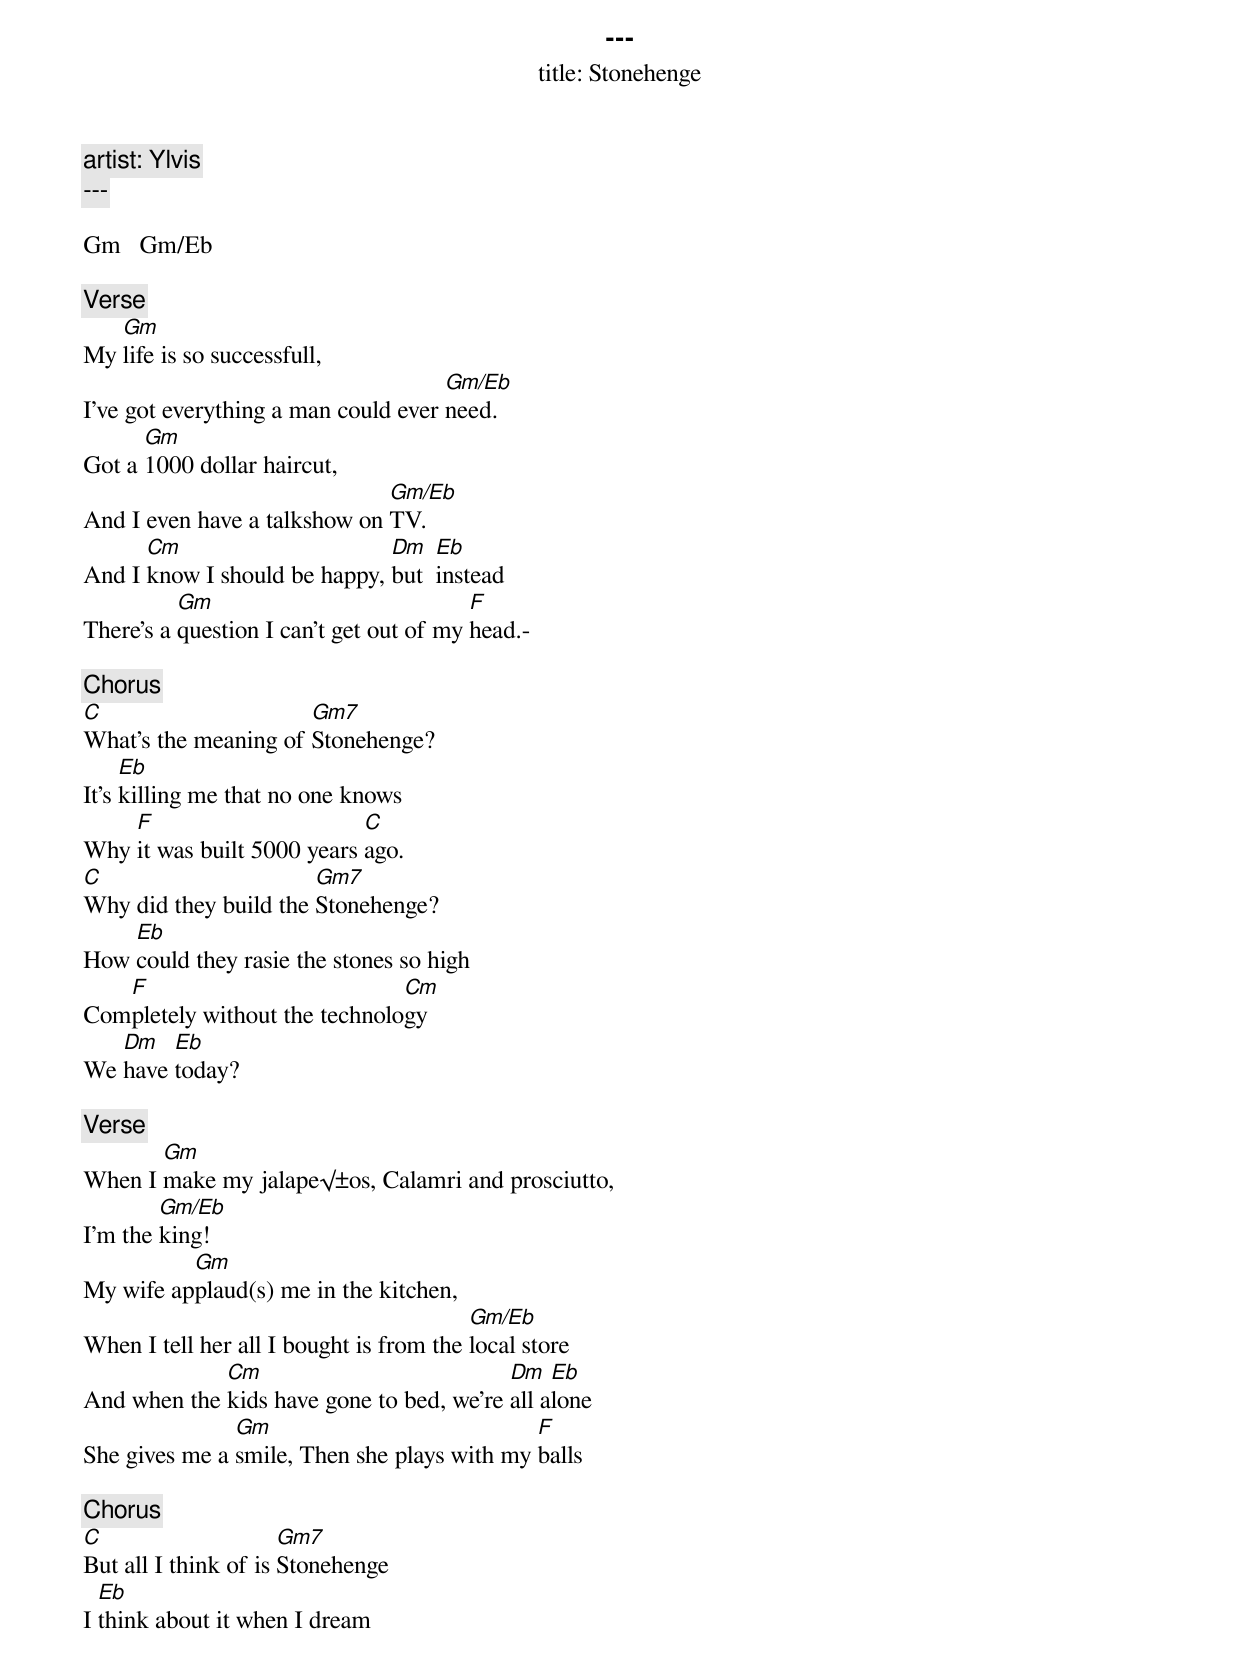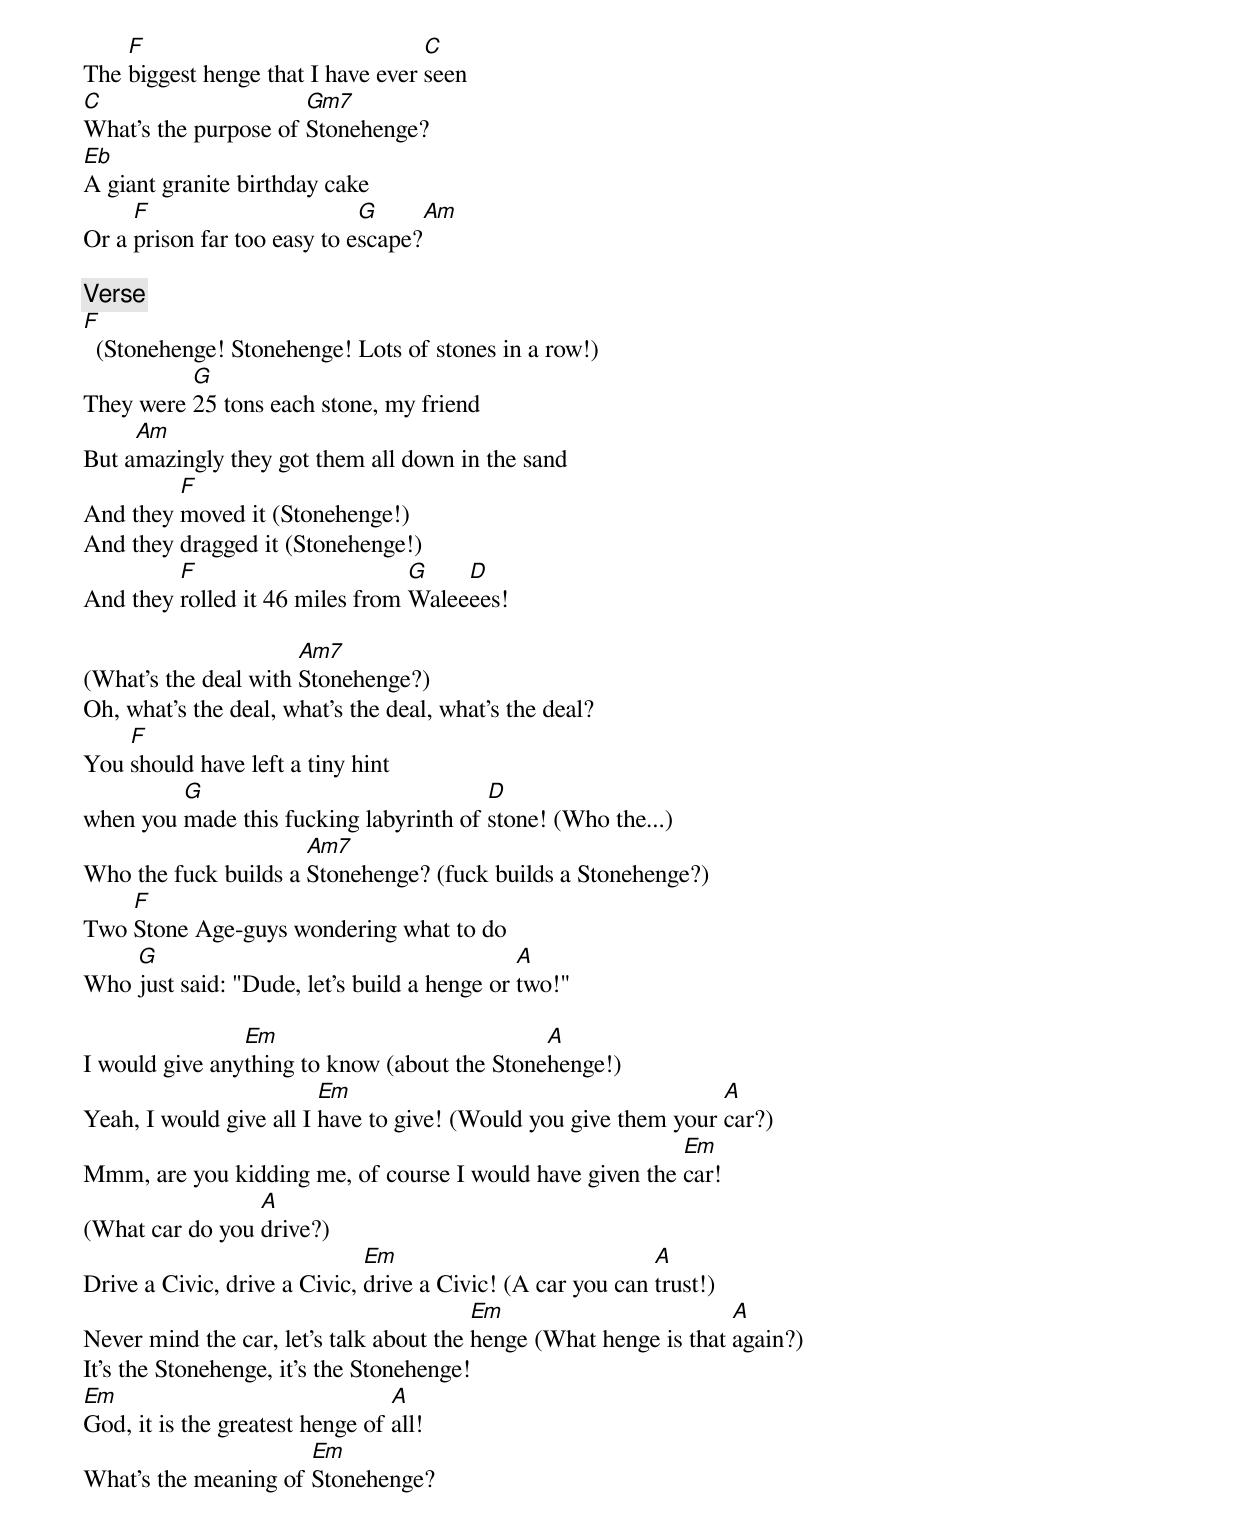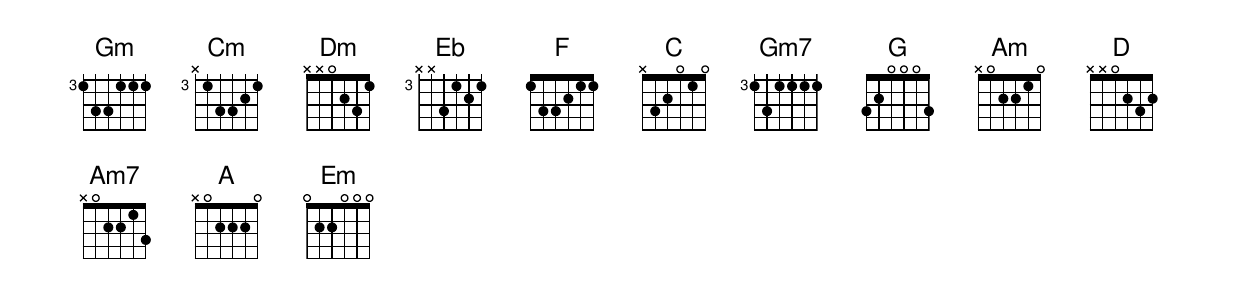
---
title: Stonehenge
artist: Ylvis
---

Gm   Gm/Eb

[Verse]
   Gm
My life is so successfull,
                                     Gm/Eb
I've got everything a man could ever need.
      Gm
Got a 1000 dollar haircut,
                              Gm/Eb
And I even have a talkshow on TV.
      Cm                      Dm   Eb
And I know I should be happy, but  instead
          Gm                             F
There's a question I can't get out of my head.-

[Chorus]
C                     Gm7
What's the meaning of Stonehenge?
     Eb
It's killing me that no one knows
    F                       C
Why it was built 5000 years ago.
C                      Gm7
Why did they build the Stonehenge?
    Eb
How could they rasie the stones so high
   F                           Cm
Completely without the technology
   Dm   Eb
We have today?

[Verse]
       Gm
When I make my jalape√±os, Calamri and prosciutto,
        Gm/Eb
I'm the king!
          Gm
My wife applaud(s) me in the kitchen,
                                         Gm/Eb
When I tell her all I bought is from the local store
             Cm                           Dm   Eb
And when the kids have gone to bed, we're all alone
               Gm                            F
She gives me a smile, Then she plays with my balls

[Chorus]
C                     Gm7
But all I think of is Stonehenge
  Eb
I think about it when I dream
    F                              C
The biggest henge that I have ever seen
C                     Gm7
What's the purpose of Stonehenge?
Eb
A giant granite birthday cake
     F                       G      Am
Or a prison far too easy to escape?

[Verse]
F
  (Stonehenge! Stonehenge! Lots of stones in a row!)
          G
They were 25 tons each stone, my friend
     Am
But amazingly they got them all down in the sand
         F
And they moved it (Stonehenge!)
And they dragged it (Stonehenge!)
         F                       G    D
And they rolled it 46 miles from Waleeees!

                      Am7
(What's the deal with Stonehenge?)
Oh, what's the deal, what's the deal, what's the deal?
    F
You should have left a tiny hint
         G                              D
when you made this fucking labyrinth of stone! (Who the...)
                      Am7
Who the fuck builds a Stonehenge? (fuck builds a Stonehenge?)
    F
Two Stone Age-guys wondering what to do
    G                                        A
Who just said: "Dude, let's build a henge or two!"

                Em                            A
I would give anything to know (about the Stonehenge!)
                         Em                                      A
Yeah, I would give all I have to give! (Would you give them your car?)
                                                          Em
Mmm, are you kidding me, of course I would have given the car!
                 A
(What car do you drive?)
                              Em                            A
Drive a Civic, drive a Civic, drive a Civic! (A car you can trust!)
                                         Em                        A
Never mind the car, let's talk about the henge (What henge is that again?)
It's the Stonehenge, it's the Stonehenge!
Em                               A
God, it is the greatest henge of all!
                      Em
What's the meaning of Stonehenge?
